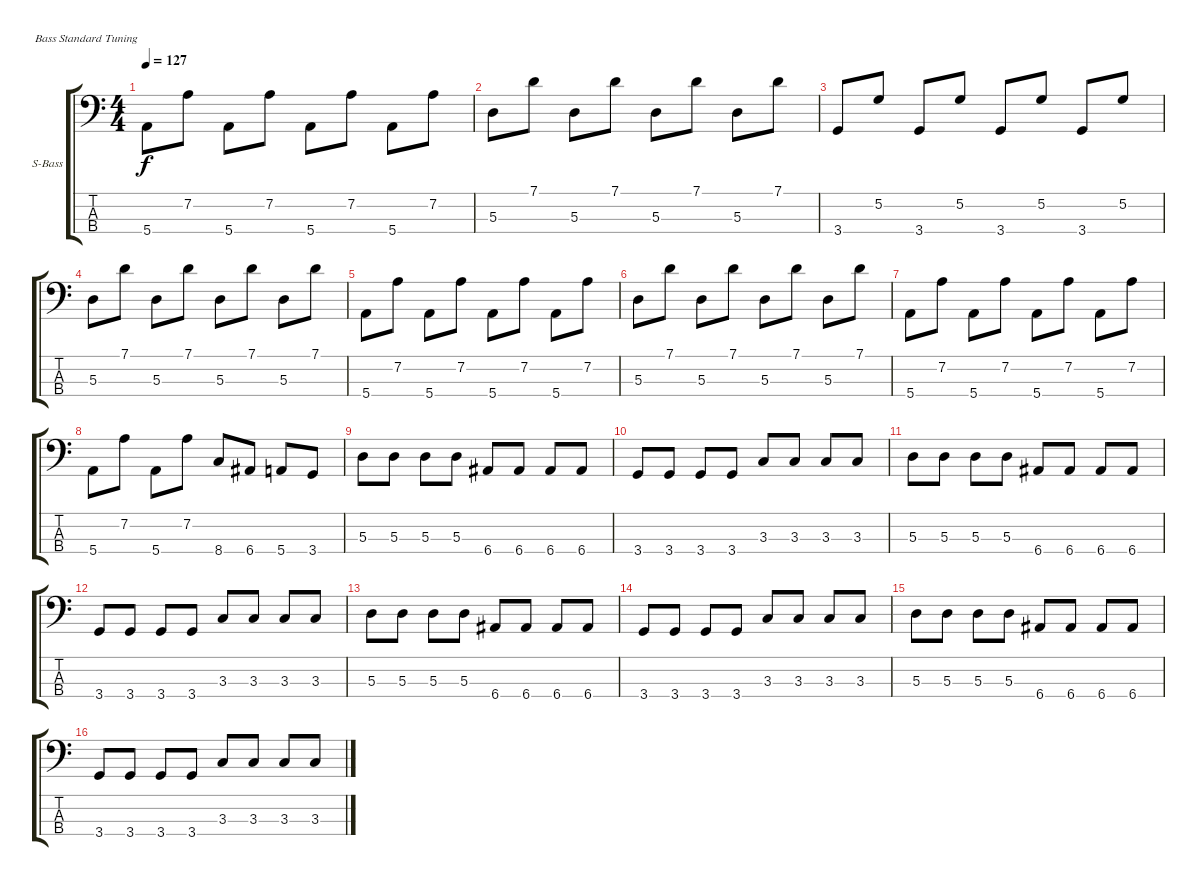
\defaultSystemsLayout 4
\bracketExtendMode groupsimilarinstruments
\firstSystemTrackNameOrientation horizontal
\otherSystemsTrackNameOrientation horizontal
\track ("А. Андреев" "S-Bass") {instrument synthbass1}
\staff {score tabs}
\tuning (G2 D2 A1 E1)
\ts (4 4)
\tempo 127
\clef f4
\scale
0.333333
\ks c
5.4.8{dy f} 7.2.8 5.4.8 7.2.8 5.4.8 7.2.8 5.4.8 7.2.8 |
\scale
0.333333 5.3.8 7.1.8 5.3.8 7.1.8 5.3.8 7.1.8 5.3.8 7.1.8 |
\scale
0.333333 3.4.8 5.2.8 3.4.8 5.2.8 3.4.8 5.2.8 3.4.8 5.2.8 |
\scale
0.333333 5.3.8 7.1.8 5.3.8 7.1.8 5.3.8 7.1.8 5.3.8 7.1.8 |
\scale
0.333333 5.4.8 7.2.8 5.4.8 7.2.8 5.4.8 7.2.8 5.4.8 7.2.8 |
\scale
0.333333 5.3.8 7.1.8 5.3.8 7.1.8 5.3.8 7.1.8 5.3.8 7.1.8 |
\scale
0.333333 5.4.8 7.2.8 5.4.8 7.2.8 5.4.8 7.2.8 5.4.8 7.2.8 |
\scale
0.333333 5.4.8 7.2.8 5.4.8 7.2.8 8.4.8 6.4.8 5.4.8 3.4.8 |
\scale
0.333333 5.3.8 5.3.8 5.3.8 5.3.8 6.4.8 6.4.8 6.4.8 6.4.8 |
\scale
0.333333 3.4.8 3.4.8 3.4.8 3.4.8 3.3.8 3.3.8 3.3.8 3.3.8 |
\scale
0.333333 5.3.8 5.3.8 5.3.8 5.3.8 6.4.8 6.4.8 6.4.8 6.4.8 |
\scale
0.333333 3.4.8 3.4.8 3.4.8 3.4.8 3.3.8 3.3.8 3.3.8 3.3.8 |
\scale
0.333333 5.3.8 5.3.8 5.3.8 5.3.8 6.4.8 6.4.8 6.4.8 6.4.8 |
\scale
0.333333 3.4.8 3.4.8 3.4.8 3.4.8 3.3.8 3.3.8 3.3.8 3.3.8 |
\scale
0.333333 5.3.8 5.3.8 5.3.8 5.3.8 6.4.8 6.4.8 6.4.8 6.4.8 |
\scale
0.333333 3.4.8 3.4.8 3.4.8 3.4.8 3.3.8 3.3.8 3.3.8 3.3.8
